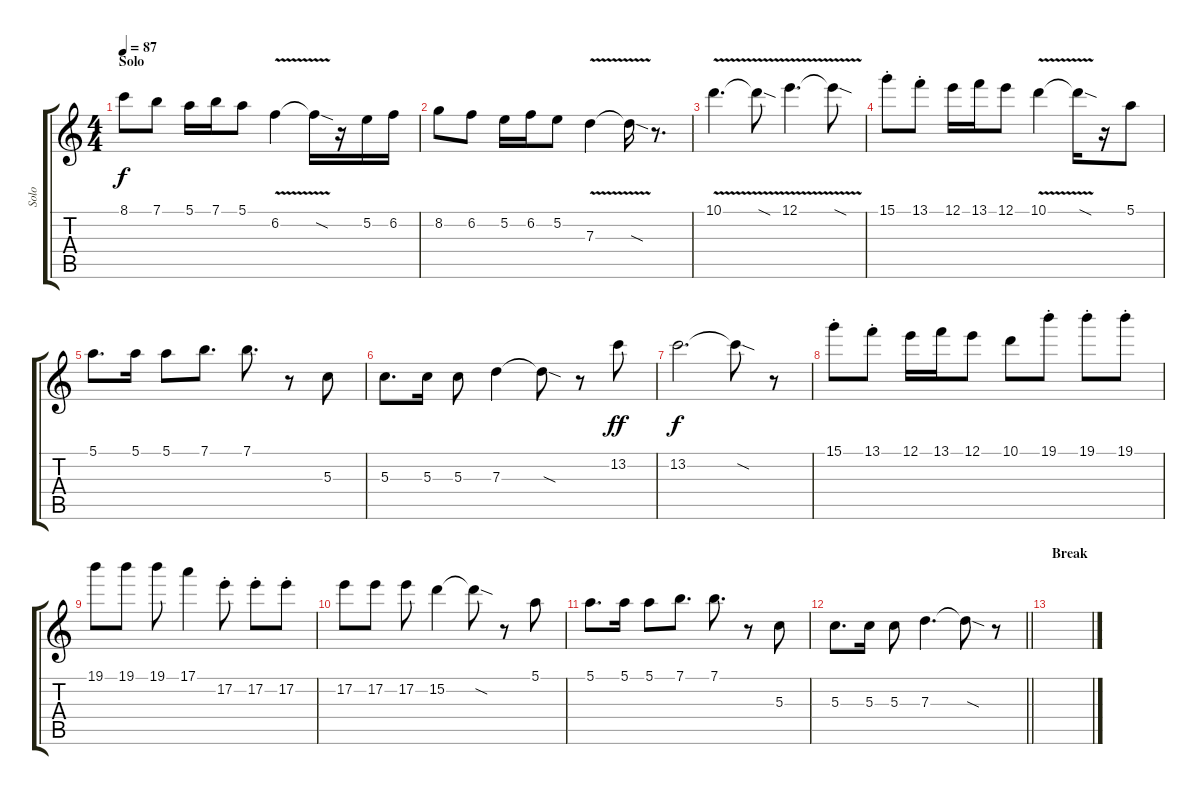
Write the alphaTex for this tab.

\track ("Solo" "Solo") {instrument distortionguitar}
\staff {score tabs}
\tuning (E4 B3 G3 D3 A2 E2) {hide}
\ts (4 4)
\section ("" "Solo")
\tempo 87
\clef g2
\ks c
8.1.8{dy f} 7.1.8 5.1.16 7.1.16 5.1.8 6.2{v}.4 6.2{sod t}.16 r.16 5.2.16 6.2.16 |
8.2.8 6.2.8 5.2.16 6.2.16 5.2.8 7.3{v}.4 7.3{sod t}.16 r.8{d} |
10.1{v}.4{d} 10.1{sod t}.8 12.1{v}.4{d} 12.1{sod t}.8 |
15.1{st}.8 13.1{st}.8 12.1.16 13.1.16 12.1.8 10.1{v}.4 10.1{sod t}.16 r.16 5.1.8 |
5.1.8{d} 5.1.16 5.1.8 7.1.8{d} 7.1.8{d} r.8 5.3.8 |
5.3.8{d} 5.3.16 5.3.8 7.3.4 7.3{sod t}.8 r.8 13.2.8{dy ff} |
13.2.2{d dy f} 13.2{sod t}.8 r.8 |
15.1{st}.8 13.1{st}.8 12.1.16 13.1.16 12.1.8 10.1.8 19.1{st}.8 19.1{st}.8 19.1{st}.8 |
19.1.8 19.1.8 19.1.8 17.1.4 17.2{st}.8 17.2{st}.8 17.2{st}.8 |
17.2.8 17.2.8 17.2.8 15.2.4 15.2{sod t}.8 r.8 5.1.8 |
5.1.8{d} 5.1.16 5.1.8 7.1.8{d} 7.1.8{d} r.8 5.3.8 |
\barLineRight lightlight
5.3.8{d} 5.3.16 5.3.8 7.3.4{d} 7.3{sod t}.8 r.8 |
\section ("" "Break")
